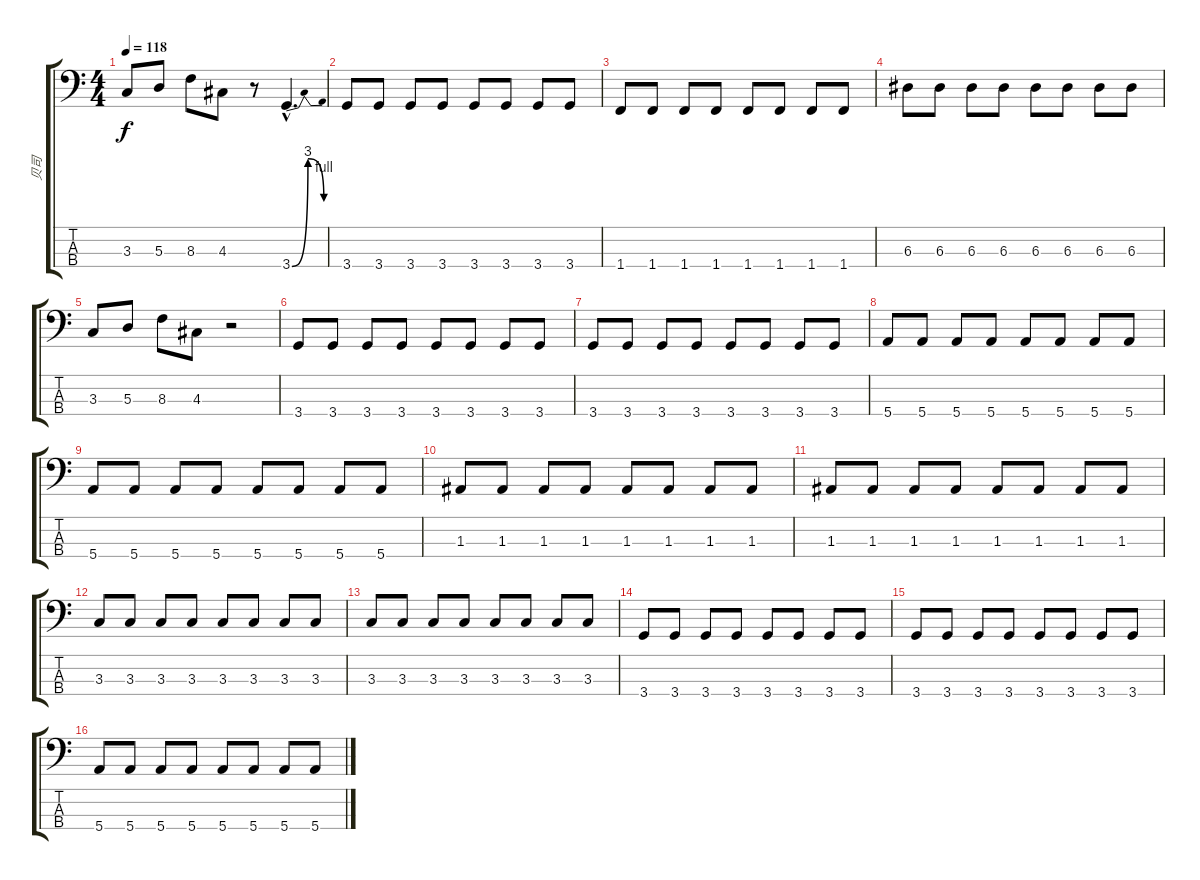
\track ("贝司" "贝司") {instrument electricbassfinger}
\staff {score tabs}
\tuning (G2 D2 A1 E1) {hide}
\ts (4 4)
\tempo 118
\clef f4
\ks c
3.3.8{dy f} 5.3.8 8.3.8 4.3.8 r.8 3.4{be (bendrelease 0 0 37 12 41 12 60 4) hac}.4{d} |
3.4.8 3.4.8 3.4.8 3.4.8 3.4.8 3.4.8 3.4.8 3.4.8 |
1.4.8 1.4.8 1.4.8 1.4.8 1.4.8 1.4.8 1.4.8 1.4.8 |
6.3.8 6.3.8 6.3.8 6.3.8 6.3.8 6.3.8 6.3.8 6.3.8 |
3.3.8 5.3.8 8.3.8 4.3.8 r.2 |
3.4.8 3.4.8 3.4.8 3.4.8 3.4.8 3.4.8 3.4.8 3.4.8 |
3.4.8 3.4.8 3.4.8 3.4.8 3.4.8 3.4.8 3.4.8 3.4.8 |
5.4.8 5.4.8 5.4.8 5.4.8 5.4.8 5.4.8 5.4.8 5.4.8 |
5.4.8 5.4.8 5.4.8 5.4.8 5.4.8 5.4.8 5.4.8 5.4.8 |
1.3.8 1.3.8 1.3.8 1.3.8 1.3.8 1.3.8 1.3.8 1.3.8 |
1.3.8 1.3.8 1.3.8 1.3.8 1.3.8 1.3.8 1.3.8 1.3.8 |
3.3.8 3.3.8 3.3.8 3.3.8 3.3.8 3.3.8 3.3.8 3.3.8 |
3.3.8 3.3.8 3.3.8 3.3.8 3.3.8 3.3.8 3.3.8 3.3.8 |
3.4.8 3.4.8 3.4.8 3.4.8 3.4.8 3.4.8 3.4.8 3.4.8 |
3.4.8 3.4.8 3.4.8 3.4.8 3.4.8 3.4.8 3.4.8 3.4.8 |
5.4.8 5.4.8 5.4.8 5.4.8 5.4.8 5.4.8 5.4.8 5.4.8
